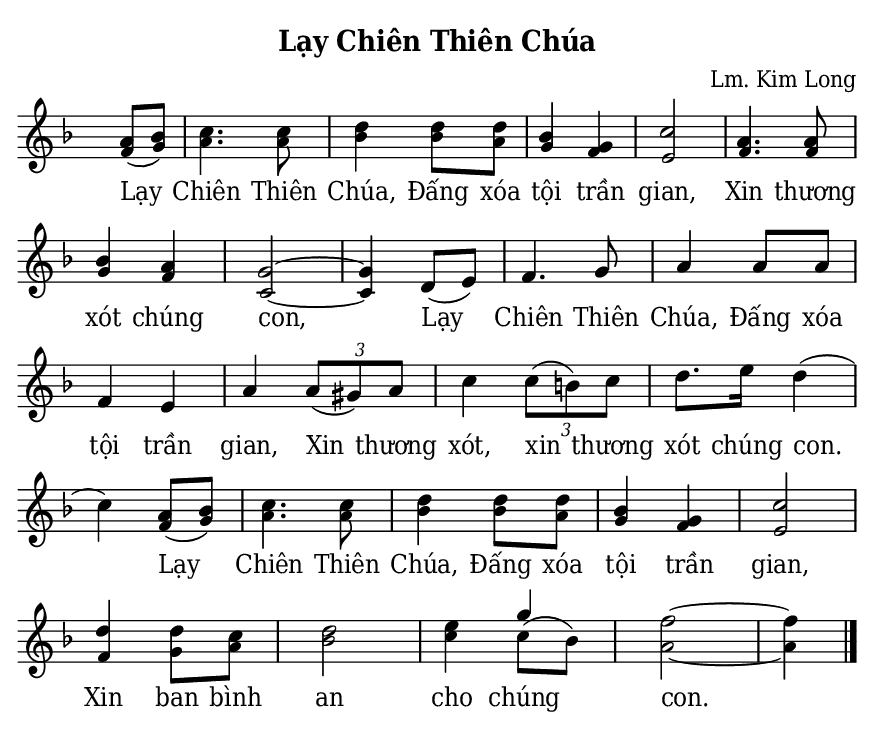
% Cài đặt chung\
\version "2.22.1"
\include "english.ly"

\header {
  subtitle = \markup { \huge \bold "Lạy Chiên Thiên Chúa" }
  composer = "Lm. Kim Long"
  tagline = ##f
}

% Nhạc phiên khúc
nhacPhienKhucSop = \relative c'' {
  \partial 4 a8 (bf) |
  c4. c8 |
  d4 d8 d |
  bf4 g |
  c2 |
  a4. a8 |
  bf4 a |
  g2 ~ |
  g4 d8 (e) |
  f4. g8 |
  a4 a8 a |
  f4 e |
  a4 \tuplet 3/2 { a8 (gs) a } |
  c4 \tuplet 3/2 { c8 (b!) c } |
  d8. e16 d4 ( |
  c) a8 (bf) |
  c4. c8 |
  d4 d8 d |
  bf4 g |
  c2 |
  d4 d8 c |
  d2 |
  e4 g |
  f2 ~ |
  f4 \bar "|."
}

nhacPhienKhucAlto = \relative c' {
  f8 (g) |
  a4. a8 |
  bf4 bf8 a |
  g4 f |
  e2 |
  f4. f8 |
  g4 f |
  c2 ~ |
  c4 d8 (e) |
  f4. g8 |
  a4 a8 a |
  f4 e |
  a4 \tuplet 3/2 { a8 (gs) a } |
  c4 \tuplet 3/2 { c8 (b!) c } |
  d8. e16 d4 ( |
  c) f,8 (g) |
  a4. a8 |
  bf4 bf8 a |
  g4 f |
  e2 |
  f4 g8 a |
  bf2 |
  c4 c8 ^(bf) |
  a2 ~ |
  a4
}

% Lời phiên khúc
loiPhienKhucSop = \lyrics {
  Lạy Chiên Thiên Chúa, Đấng xóa tội trần gian,
  Xin thương xót chúng con,
  Lạy Chiên Thiên Chúa, Đấng xóa tội trần gian,
  Xin thương xót, xin thương xót chúng con.
  Lạy Chiên Thiên Chúa, Đấng xóa tội trần gian,
  Xin ban bình an cho chúng con.
}

% Dàn trang
\paper {
  #(set-paper-size "a5")
  top-margin = 3\mm
  bottom-margin = 3\mm
  left-margin = 3\mm
  right-margin = 3\mm
  indent = #0
  #(define fonts
	 (make-pango-font-tree "Deja Vu Serif Condensed"
	 		       "Deja Vu Serif Condensed"
			       "Deja Vu Serif Condensed"
			       (/ 20 20)))
}

TongNhip = {
  \key f \major \time 2/4
  \set Timing.beamExceptions = #'()
  \set Timing.baseMoment = #(ly:make-moment 1/4)
}

% Đổi kích thước nốt cho bè phụ
notBePhu =
#(define-music-function (font-size music) (number? ly:music?)
   (for-some-music
     (lambda (m)
       (if (music-is-of-type? m 'rhythmic-event)
           (begin
             (set! (ly:music-property m 'tweaks)
                   (cons `(font-size . ,font-size)
                         (ly:music-property m 'tweaks)))
             #t)
           #f))
     music)
   music)

\score {
  \new ChoirStaff <<
    \new Staff \with {
        printPartCombineTexts = ##f
      }
      <<
      \new Voice \TongNhip \partCombine 
        \nhacPhienKhucSop
        \notBePhu -1 { \nhacPhienKhucAlto }
      \new NullVoice = beSop \nhacPhienKhucSop
      \new Lyrics \lyricsto beSop \loiPhienKhucSop
      >>
  >>
  \layout {
    \override Staff.TimeSignature.transparent = ##t
    \override Lyrics.LyricSpace.minimum-distance = #1
    \override Score.BarNumber.break-visibility = ##(#f #f #f)
    \override Score.SpacingSpanner.uniform-stretching = ##t
  } 
}
